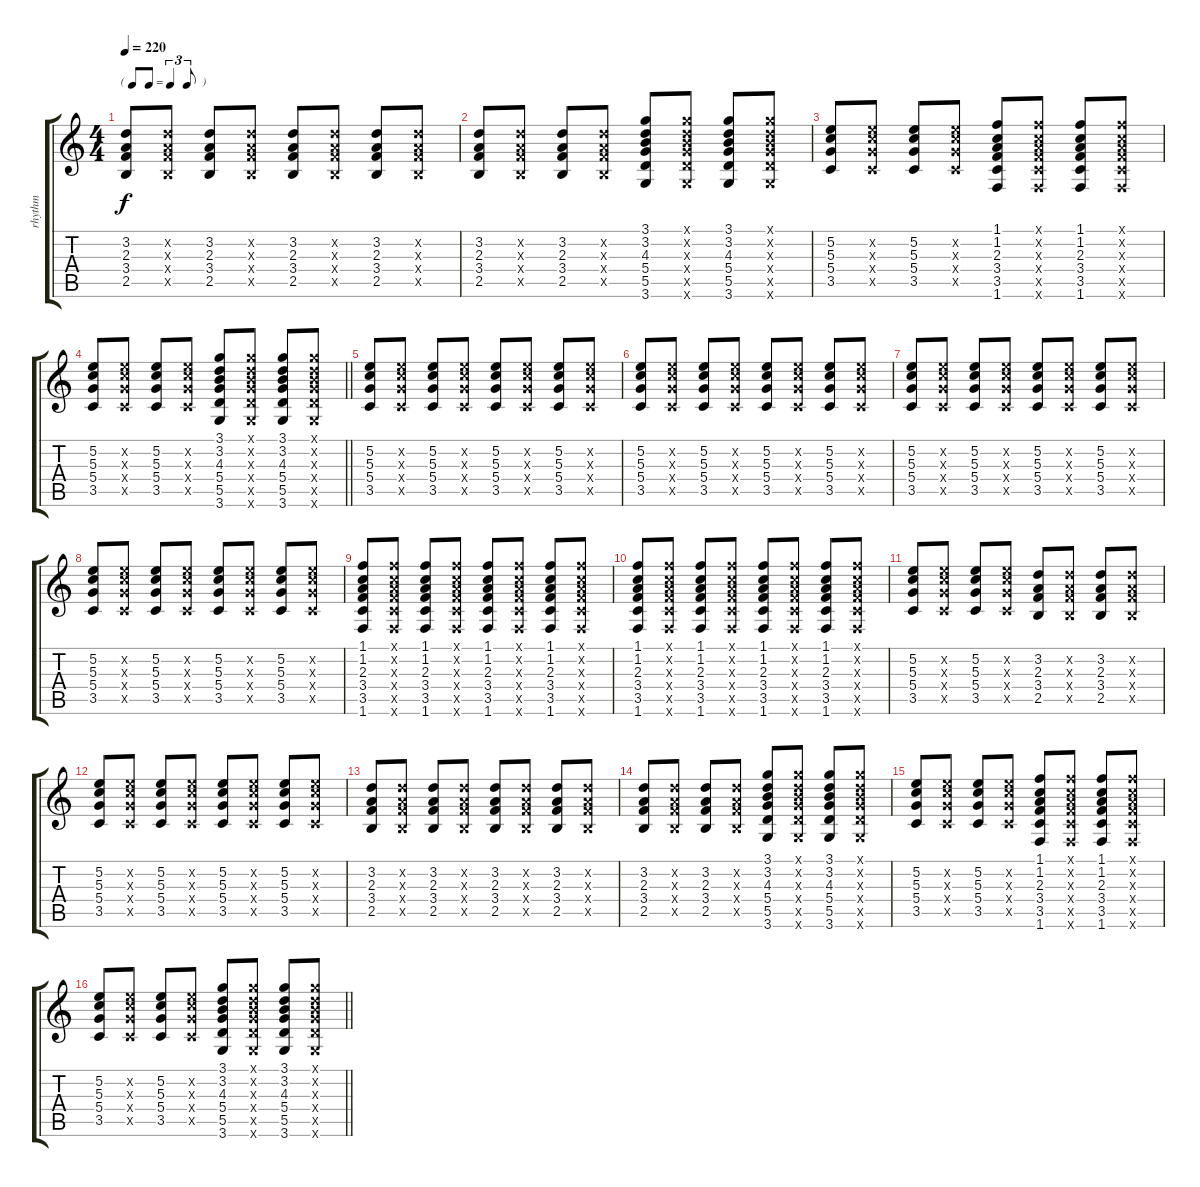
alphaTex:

\track ("rhythm" "rhythm") {instrument acousticguitarnylon}
\staff {score tabs}
\tuning (E4 B3 G3 D3 A2 E2) {hide}
\ts (4 4)
\tf triplet8th
\tempo 220
\clef g2
\ks c
(3.2 2.3 3.4 2.5).8{dy f} (3.2{x} 2.3{x} 3.4{x} 2.5{x}).8 (3.2 2.3 3.4 2.5).8 (3.2{x} 2.3{x} 3.4{x} 2.5{x}).8 (3.2 2.3 3.4 2.5).8 (3.2{x} 2.3{x} 3.4{x} 2.5{x}).8 (3.2 2.3 3.4 2.5).8 (3.2{x} 2.3{x} 3.4{x} 2.5{x}).8 |
(3.2 2.3 3.4 2.5).8 (3.2{x} 2.3{x} 3.4{x} 2.5{x}).8 (3.2 2.3 3.4 2.5).8 (3.2{x} 2.3{x} 3.4{x} 2.5{x}).8 (3.1 3.2 4.3 5.4 5.5 3.6).8 (3.1{x} 3.2{x} 4.3{x} 5.4{x} 5.5{x} 3.6{x}).8 (3.1 3.2 4.3 5.4 5.5 3.6).8 (3.1{x} 3.2{x} 4.3{x} 5.4{x} 5.5{x} 3.6{x}).8 |
(5.2 5.3 5.4 3.5).8 (5.2{x} 5.3{x} 5.4{x} 3.5{x}).8 (5.2 5.3 5.4 3.5).8 (5.2{x} 5.3{x} 5.4{x} 3.5{x}).8 (1.1 1.2 2.3 3.4 3.5 1.6).8 (1.1{x} 1.2{x} 2.3{x} 3.4{x} 3.5{x} 1.6{x}).8 (1.1 1.2 2.3 3.4 3.5 1.6).8 (1.1{x} 1.2{x} 2.3{x} 3.4{x} 3.5{x} 1.6{x}).8 |
\barLineRight lightlight
(5.2 5.3 5.4 3.5).8 (5.2{x} 5.3{x} 5.4{x} 3.5{x}).8 (5.2 5.3 5.4 3.5).8 (5.2{x} 5.3{x} 5.4{x} 3.5{x}).8 (3.1 3.2 4.3 5.4 5.5 3.6).8 (3.1{x} 3.2{x} 4.3{x} 5.4{x} 5.5{x} 3.6{x}).8 (3.1 3.2 4.3 5.4 5.5 3.6).8 (3.1{x} 3.2{x} 4.3{x} 5.4{x} 5.5{x} 3.6{x}).8 |
(5.2 5.3 5.4 3.5).8 (5.2{x} 5.3{x} 5.4{x} 3.5{x}).8 (5.2 5.3 5.4 3.5).8 (5.2{x} 5.3{x} 5.4{x} 3.5{x}).8 (5.2 5.3 5.4 3.5).8 (5.2{x} 5.3{x} 5.4{x} 3.5{x}).8 (5.2 5.3 5.4 3.5).8 (5.2{x} 5.3{x} 5.4{x} 3.5{x}).8 |
(5.2 5.3 5.4 3.5).8 (5.2{x} 5.3{x} 5.4{x} 3.5{x}).8 (5.2 5.3 5.4 3.5).8 (5.2{x} 5.3{x} 5.4{x} 3.5{x}).8 (5.2 5.3 5.4 3.5).8 (5.2{x} 5.3{x} 5.4{x} 3.5{x}).8 (5.2 5.3 5.4 3.5).8 (5.2{x} 5.3{x} 5.4{x} 3.5{x}).8 |
(5.2 5.3 5.4 3.5).8 (5.2{x} 5.3{x} 5.4{x} 3.5{x}).8 (5.2 5.3 5.4 3.5).8 (5.2{x} 5.3{x} 5.4{x} 3.5{x}).8 (5.2 5.3 5.4 3.5).8 (5.2{x} 5.3{x} 5.4{x} 3.5{x}).8 (5.2 5.3 5.4 3.5).8 (5.2{x} 5.3{x} 5.4{x} 3.5{x}).8 |
(5.2 5.3 5.4 3.5).8 (5.2{x} 5.3{x} 5.4{x} 3.5{x}).8 (5.2 5.3 5.4 3.5).8 (5.2{x} 5.3{x} 5.4{x} 3.5{x}).8 (5.2 5.3 5.4 3.5).8 (5.2{x} 5.3{x} 5.4{x} 3.5{x}).8 (5.2 5.3 5.4 3.5).8 (5.2{x} 5.3{x} 5.4{x} 3.5{x}).8 |
(1.1 1.2 2.3 3.4 3.5 1.6).8 (1.1{x} 1.2{x} 2.3{x} 3.4{x} 3.5{x} 1.6{x}).8 (1.1 1.2 2.3 3.4 3.5 1.6).8 (1.1{x} 1.2{x} 2.3{x} 3.4{x} 3.5{x} 1.6{x}).8 (1.1 1.2 2.3 3.4 3.5 1.6).8 (1.1{x} 1.2{x} 2.3{x} 3.4{x} 3.5{x} 1.6{x}).8 (1.1 1.2 2.3 3.4 3.5 1.6).8 (1.1{x} 1.2{x} 2.3{x} 3.4{x} 3.5{x} 1.6{x}).8 |
(1.1 1.2 2.3 3.4 3.5 1.6).8 (1.1{x} 1.2{x} 2.3{x} 3.4{x} 3.5{x} 1.6{x}).8 (1.1 1.2 2.3 3.4 3.5 1.6).8 (1.1{x} 1.2{x} 2.3{x} 3.4{x} 3.5{x} 1.6{x}).8 (1.1 1.2 2.3 3.4 3.5 1.6).8 (1.1{x} 1.2{x} 2.3{x} 3.4{x} 3.5{x} 1.6{x}).8 (1.1 1.2 2.3 3.4 3.5 1.6).8 (1.1{x} 1.2{x} 2.3{x} 3.4{x} 3.5{x} 1.6{x}).8 |
(5.2 5.3 5.4 3.5).8 (5.2{x} 5.3{x} 5.4{x} 3.5{x}).8 (5.2 5.3 5.4 3.5).8 (5.2{x} 5.3{x} 5.4{x} 3.5{x}).8 (3.2 2.3 3.4 2.5).8 (3.2{x} 2.3{x} 3.4{x} 2.5{x}).8 (3.2 2.3 3.4 2.5).8 (3.2{x} 2.3{x} 3.4{x} 2.5{x}).8 |
(5.2 5.3 5.4 3.5).8 (5.2{x} 5.3{x} 5.4{x} 3.5{x}).8 (5.2 5.3 5.4 3.5).8 (5.2{x} 5.3{x} 5.4{x} 3.5{x}).8 (5.2 5.3 5.4 3.5).8 (5.2{x} 5.3{x} 5.4{x} 3.5{x}).8 (5.2 5.3 5.4 3.5).8 (5.2{x} 5.3{x} 5.4{x} 3.5{x}).8 |
(3.2 2.3 3.4 2.5).8 (3.2{x} 2.3{x} 3.4{x} 2.5{x}).8 (3.2 2.3 3.4 2.5).8 (3.2{x} 2.3{x} 3.4{x} 2.5{x}).8 (3.2 2.3 3.4 2.5).8 (3.2{x} 2.3{x} 3.4{x} 2.5{x}).8 (3.2 2.3 3.4 2.5).8 (3.2{x} 2.3{x} 3.4{x} 2.5{x}).8 |
(3.2 2.3 3.4 2.5).8 (3.2{x} 2.3{x} 3.4{x} 2.5{x}).8 (3.2 2.3 3.4 2.5).8 (3.2{x} 2.3{x} 3.4{x} 2.5{x}).8 (3.1 3.2 4.3 5.4 5.5 3.6).8 (3.1{x} 3.2{x} 4.3{x} 5.4{x} 5.5{x} 3.6{x}).8 (3.1 3.2 4.3 5.4 5.5 3.6).8 (3.1{x} 3.2{x} 4.3{x} 5.4{x} 5.5{x} 3.6{x}).8 |
(5.2 5.3 5.4 3.5).8 (5.2{x} 5.3{x} 5.4{x} 3.5{x}).8 (5.2 5.3 5.4 3.5).8 (5.2{x} 5.3{x} 5.4{x} 3.5{x}).8 (1.1 1.2 2.3 3.4 3.5 1.6).8 (1.1{x} 1.2{x} 2.3{x} 3.4{x} 3.5{x} 1.6{x}).8 (1.1 1.2 2.3 3.4 3.5 1.6).8 (1.1{x} 1.2{x} 2.3{x} 3.4{x} 3.5{x} 1.6{x}).8 |
\barLineRight lightlight
(5.2 5.3 5.4 3.5).8 (5.2{x} 5.3{x} 5.4{x} 3.5{x}).8 (5.2 5.3 5.4 3.5).8 (5.2{x} 5.3{x} 5.4{x} 3.5{x}).8 (3.1 3.2 4.3 5.4 5.5 3.6).8 (3.1{x} 3.2{x} 4.3{x} 5.4{x} 5.5{x} 3.6{x}).8 (3.1 3.2 4.3 5.4 5.5 3.6).8 (3.1{x} 3.2{x} 4.3{x} 5.4{x} 5.5{x} 3.6{x}).8
